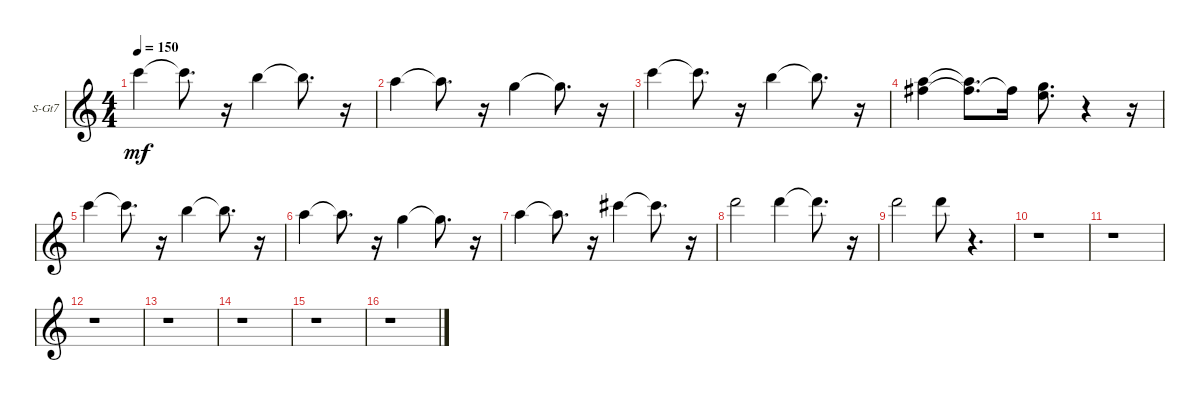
\bracketExtendMode groupsimilarinstruments
\firstSystemTrackNameOrientation horizontal
\otherSystemsTrackNameOrientation horizontal
\track ("Choir" "S-Gt7") {instrument tinklebell}
\staff {score}
\tuning (E4 B3 G3 D3 A2 E2 B1)
\displaytranspose 12
\ts (4 4)
\tempo 150
\clef g2
\ks c
8.1.4{dy mf} 8.1{t}.8{d} r.16 7.1.4 7.1{t}.8{d} r.16 |
5.1.4 5.1{t}.8{d} r.16 3.1.4 3.1{t}.8{d} r.16 |
8.1.4 8.1{t}.8{d} r.16 7.1.4 7.1{t}.8{d} r.16 |
(2.1 10.2).4 (2.1{t} 10.2{t}).8{d} 2.1{t}.16 (0.1 8.2).8{d} r.4 r.16 |
8.1.4 8.1{t}.8{d} r.16 7.1.4 7.1{t}.8{d} r.16 |
5.1.4 5.1{t}.8{d} r.16 3.1.4 3.1{t}.8{d} r.16 |
5.1.4 5.1{t}.8{d} r.16 9.1.4 9.1{t}.8{d} r.16 |
10.1.2 10.1.4 10.1{t}.8{d} r.16 |
10.1.2 10.1.8 r.4{d} |
r.1 |
r.1 |
r.1 |
r.1 |
r.1 |
r.1 |
r.1
